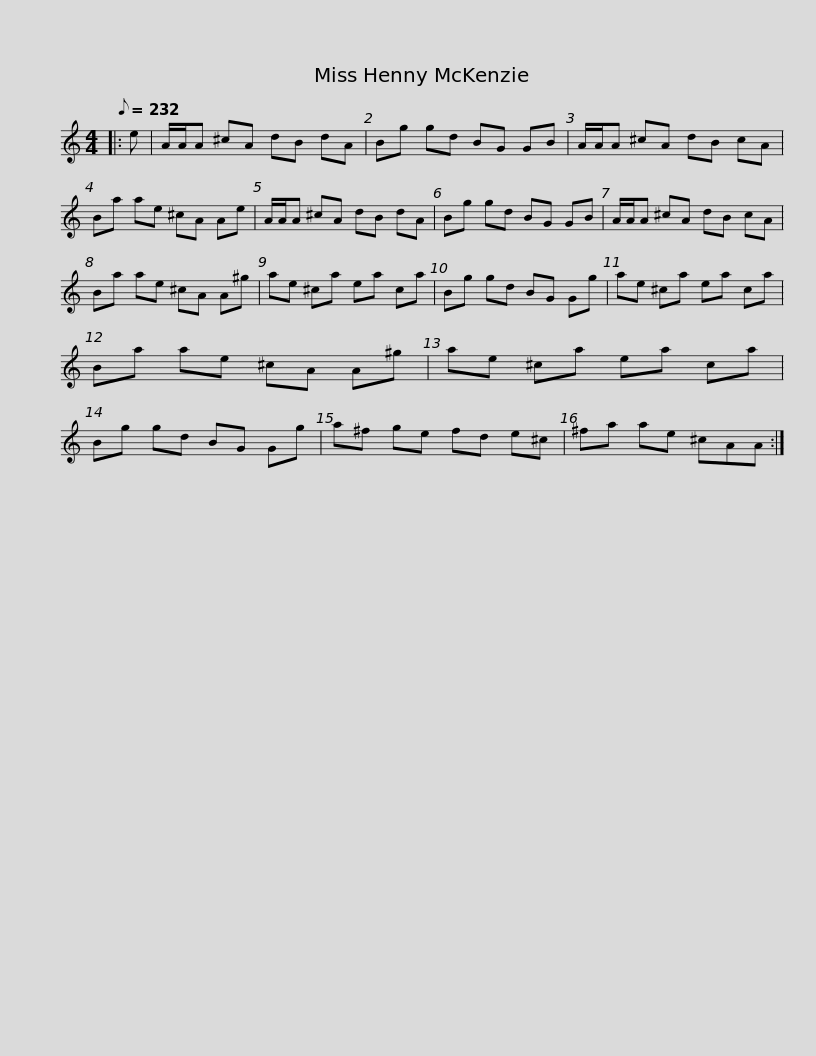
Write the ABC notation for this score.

X:1
L:1/8
Q:1/8=232
M:4/4
I:linebreak $
K:C
V:1 treble
V:1
|: e | A/A/A ^cA dB dA | Bg gd BG GB | A/A/A ^cA dB cA | Ba ae ^cA Ae |$ %5
 A/A/A ^cA dB dA | Bg gd BG GB | A/A/A ^cA dB cA | Ba ae ^cA A^g | ae ^ca ea ca |$ %10
 Bg gd BG Gg | ae ^ca ea ca | Ba ae ^cA A^g | ae ^ca ea ca | Bg gd BG Gg |$ %15
 a^f ge fd e^c | ^fa ae ^cAA :| %17
